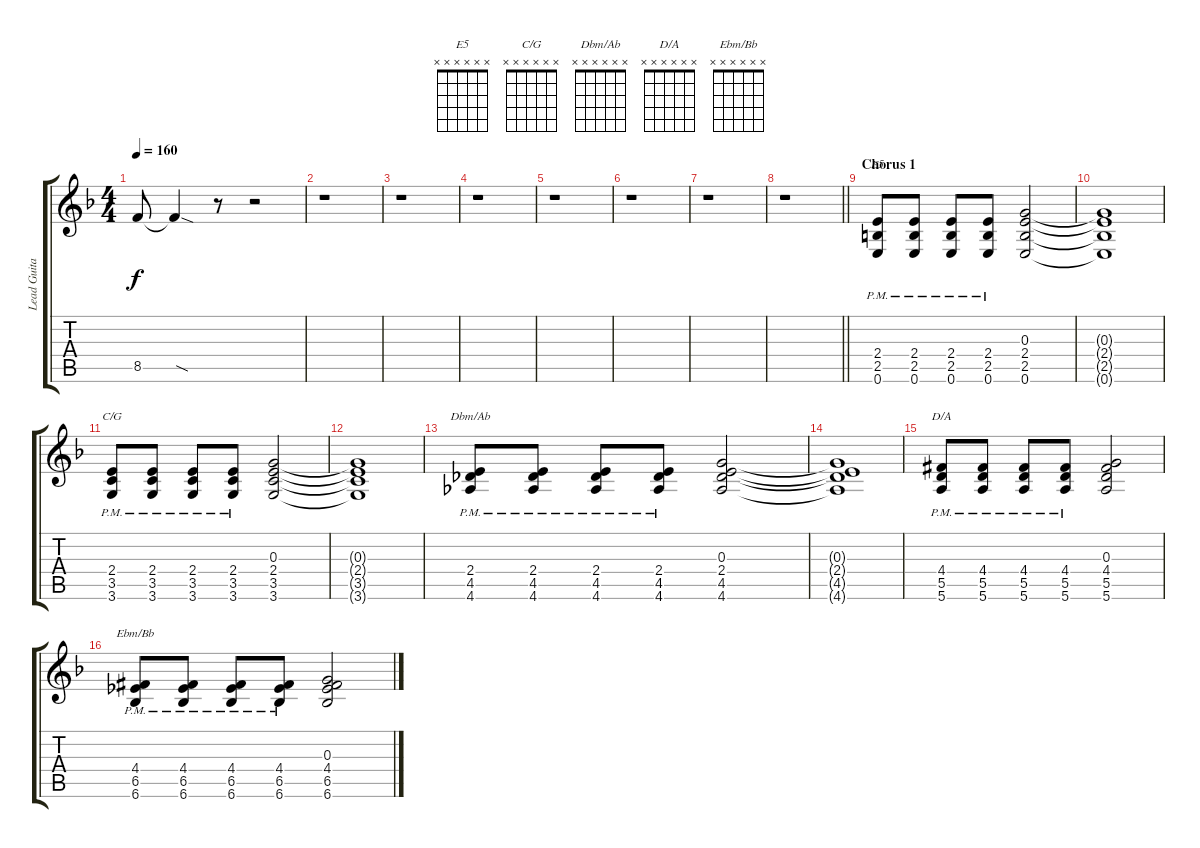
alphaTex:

\track ("Lead Guitar 2" "Lead Guita") {instrument overdrivenguitar}
\staff {score tabs}
\tuning (E4 B3 G3 D3 A2 E2) {hide}
\chord ("E5" x x x x x x)
\chord ("C/G" x x x x x x)
\chord ("Dbm/Ab" x x x x x x)
\chord ("D/A" x x x x x x)
\chord ("Ebm/Bb" x x x x x x)
\ts (4 4)
\tempo 160
\clef g2
\ks f
8.5.8{dy f} 8.5{sod t}.4 r.8 r.2 |
r.1 |
r.1 |
r.1 |
r.1 |
r.1 |
r.1 |
\barLineRight lightlight
r.1 |
\section ("" "Chorus 1")
(2.4{pm} 2.5{pm} 0.6{pm}).8{ch "E5"} (2.4{pm} 2.5{pm} 0.6{pm}).8 (2.4{pm} 2.5{pm} 0.6{pm}).8 (2.4{pm} 2.5{pm} 0.6{pm}).8 (0.3 2.4 2.5 0.6).2 |
(0.3{t} 2.4{t} 2.5{t} 0.6{t}).1 |
(2.4{pm} 3.5{pm} 3.6{pm}).8{ch "C/G"} (2.4{pm} 3.5{pm} 3.6{pm}).8 (2.4{pm} 3.5{pm} 3.6{pm}).8 (2.4{pm} 3.5{pm} 3.6{pm}).8 (0.3 2.4 3.5 3.6).2 |
(0.3{t} 2.4{t} 3.5{t} 3.6{t}).1 |
(2.4{pm} 4.5{pm} 4.6{pm}).8{ch "Dbm/Ab"} (2.4{pm} 4.5{pm} 4.6{pm}).8 (2.4{pm} 4.5{pm} 4.6{pm}).8 (2.4{pm} 4.5{pm} 4.6{pm}).8 (0.3 2.4 4.5 4.6).2 |
(0.3{t} 2.4{t} 4.5{t} 4.6{t}).1 |
(4.4{pm acc #} 5.5{pm} 5.6{pm}).8{ch "D/A"} (4.4{pm acc #} 5.5{pm} 5.6{pm}).8 (4.4{pm acc #} 5.5{pm} 5.6{pm}).8 (4.4{pm acc #} 5.5{pm} 5.6{pm}).8 (0.3 4.4{acc #} 5.5 5.6).2 |
(4.4{pm acc #} 6.5{pm} 6.6{pm}).8{ch "Ebm/Bb"} (4.4{pm acc #} 6.5{pm} 6.6{pm}).8 (4.4{pm acc #} 6.5{pm} 6.6{pm}).8 (4.4{pm acc #} 6.5{pm} 6.6{pm}).8 (0.3 4.4{acc #} 6.5 6.6).2
